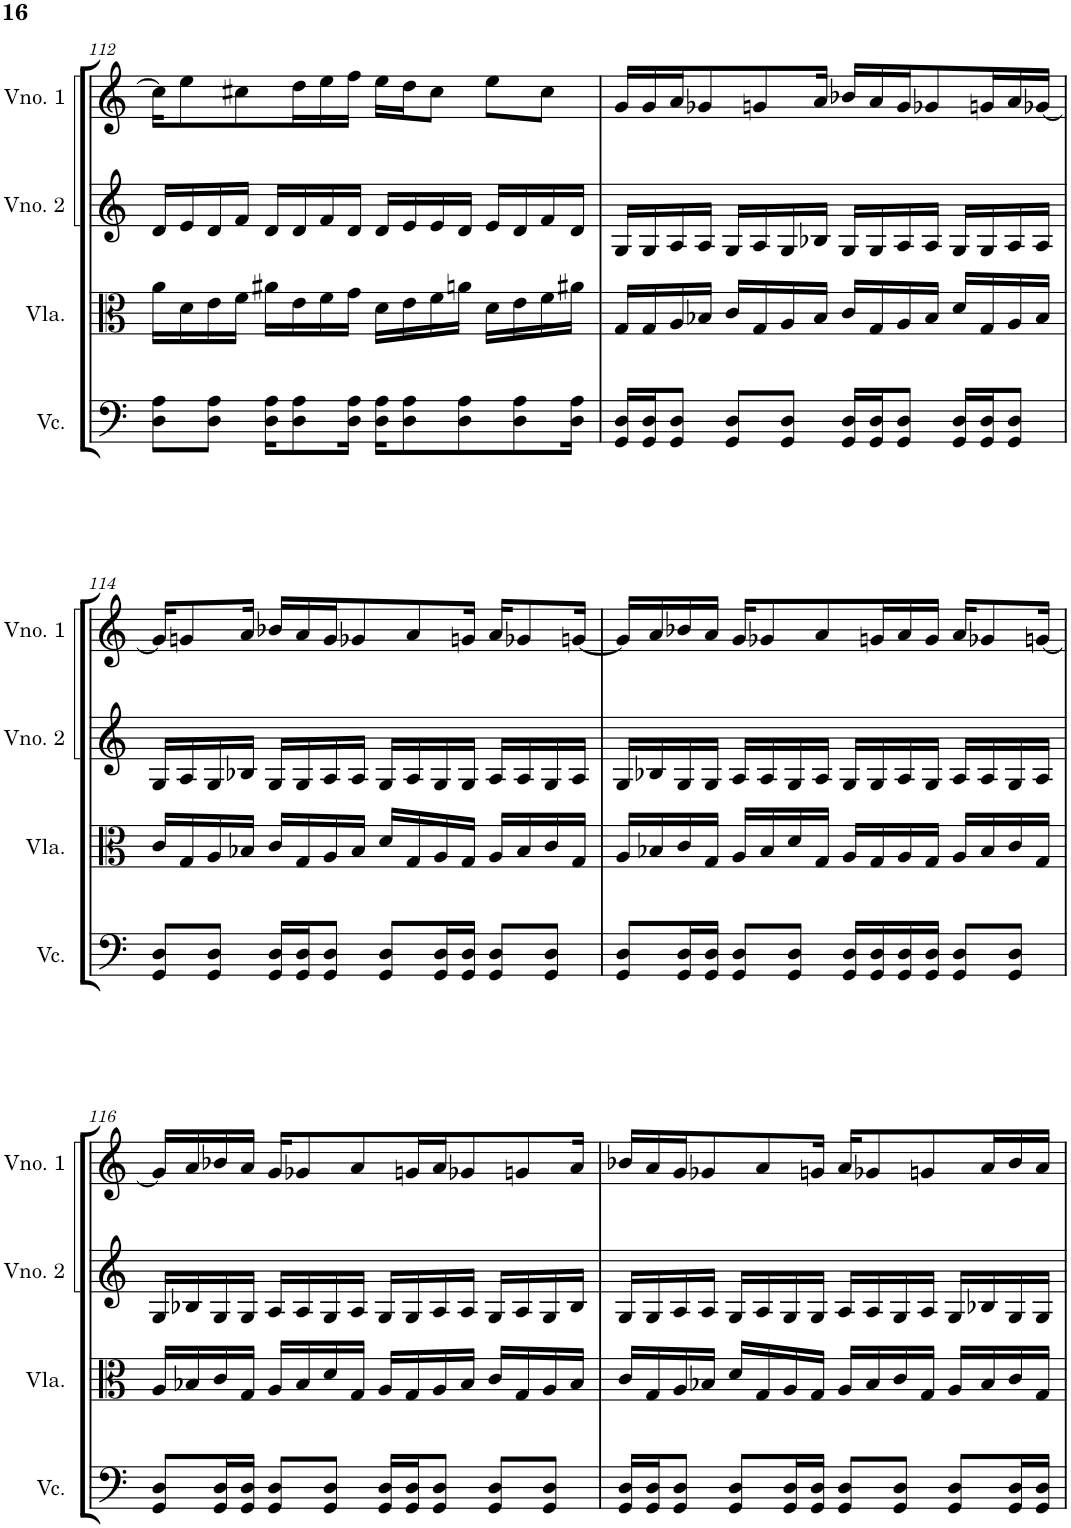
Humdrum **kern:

**kern	**kern	**kern	**kern
*part4	*part3	*part2	*part1
*staff4	*staff3	*staff2	*staff1
*I"Violoncelo	*I"Viola	*I"Violino 2	*I"Violino 1
*I'Vc.	*I'Vla.	*I'Vno. 2	*I'Vno. 1
!!LO:PB:g=z
*clefF4	*clefC3	*clefG2	*clefG2
*k[]	*k[]	*k[]	*k[]
*M4/4	*M4/4	*M4/4	*M4/4
=112	=112	=112	=112
8D\ 8A\L	16a\LL	16d/LL	16cc#\KL]
.	16d\	16e/	8ee\
8D\ 8A\J	16e\	16d/	.
.	16f\JJ	16f/JJ	8cc#X\
16D\ 16A\KL	16a#X\LL	16d/LL	.
8D\ 8A\	16e\	16d/	16dd\L
.	16f\	16f/	16ee\
16D\ 16A\Jk	16g\JJ	16d/JJ	16ff\JJ
16D\ 16A\KL	16d\LL	16d/LL	16ee\LL
8D\ 8A\	16e\	16e/	16dd\J
.	16f\	16e/	8cc#\J
8D\ 8A\	16an\JJ	16d/JJ	.
.	16d\LL	16e/LL	8ee\L
8D\ 8A\	16e\	16d/	.
.	16f\	16f/	8cc#\J
16D\ 16A\Jk	16a#X\JJ	16d/JJ	.
=113	=113	=113	=113
16GG/ 16D/LL	16G/LL	16G/LL	16g/LL
16GG/ 16D/J	16G/	16G/	16g/
8GG/ 8D/J	16A/	16A/	16a/J
.	16B-X/JJ	16A/JJ	8g-X/
8GG/ 8D/L	16c/LL	16G/LL	.
.	16G/	16A/	8gn/
8GG/ 8D/J	16A/	16G/	.
.	16B-/JJ	16B-X/JJ	16a/Jk
16GG/ 16D/LL	16c/LL	16G/LL	16b-X/LL
16GG/ 16D/J	16G/	16G/	16a/
8GG/ 8D/J	16A/	16A/	16g/J
.	16B-/JJ	16A/JJ	8g-X/
16GG/ 16D/LL	16d/LL	16G/LL	.
16GG/ 16D/J	16G/	16G/	16gn/L
8GG/ 8D/J	16A/	16A/	16a/
.	16B-/JJ	16A/JJ	[16g-X/JJ
!!LO:LB:g=z
=114	=114	=114	=114
8GG/ 8D/L	16c/LL	16G/LL	16g-/KL]
.	16G/	16A/	8gn/
8GG/ 8D/J	16A/	16G/	.
.	16B-X/JJ	16B-X/JJ	16a/Jk
16GG/ 16D/LL	16c/LL	16G/LL	16b-X/LL
16GG/ 16D/J	16G/	16G/	16a/
8GG/ 8D/J	16A/	16A/	16g/J
.	16B-/JJ	16A/JJ	8g-X/
8GG/ 8D/L	16d/LL	16G/LL	.
.	16G/	16A/	8a/
16GG/ 16D/L	16A/	16G/	.
16GG/ 16D/JJ	16G/JJ	16G/JJ	16gn/Jk
8GG/ 8D/L	16A/LL	16A/LL	16a/KL
.	16B-/	16A/	8g-X/
8GG/ 8D/J	16c/	16G/	.
.	16G/JJ	16A/JJ	[16gn/Jk
=115	=115	=115	=115
8GG/ 8D/L	16A/LL	16G/LL	16g/LL]
.	16B-X/	16B-X/	16a/
16GG/ 16D/L	16c/	16G/	16b-X/
16GG/ 16D/JJ	16G/JJ	16G/JJ	16a/JJ
8GG/ 8D/L	16A/LL	16A/LL	16g/KL
.	16B-/	16A/	8g-X/
8GG/ 8D/J	16d/	16G/	.
.	16G/JJ	16A/JJ	8a/
16GG/ 16D/LL	16A/LL	16G/LL	.
16GG/ 16D/	16G/	16G/	16gn/L
16GG/ 16D/	16A/	16A/	16a/
16GG/ 16D/JJ	16G/JJ	16G/JJ	16g/JJ
8GG/ 8D/L	16A/LL	16A/LL	16a/KL
.	16B-/	16A/	8g-X/
8GG/ 8D/J	16c/	16G/	.
.	16G/JJ	16A/JJ	[16gn/Jk
!!LO:LB:g=z
=116	=116	=116	=116
8GG/ 8D/L	16A/LL	16G/LL	16g/LL]
.	16B-X/	16B-X/	16a/
16GG/ 16D/L	16c/	16G/	16b-X/
16GG/ 16D/JJ	16G/JJ	16G/JJ	16a/JJ
8GG/ 8D/L	16A/LL	16A/LL	16g/KL
.	16B-/	16A/	8g-X/
8GG/ 8D/J	16d/	16G/	.
.	16G/JJ	16A/JJ	8a/
16GG/ 16D/LL	16A/LL	16G/LL	.
16GG/ 16D/J	16G/	16G/	16gn/L
8GG/ 8D/J	16A/	16A/	16a/J
.	16B-/JJ	16A/JJ	8g-X/
8GG/ 8D/L	16c/LL	16G/LL	.
.	16G/	16A/	8gn/
8GG/ 8D/J	16A/	16G/	.
.	16B-/JJ	16B-/JJ	16a/Jk
=117	=117	=117	=117
16GG/ 16D/LL	16c/LL	16G/LL	16b-X/LL
16GG/ 16D/J	16G/	16G/	16a/
8GG/ 8D/J	16A/	16A/	16g/J
.	16B-X/JJ	16A/JJ	8g-X/
8GG/ 8D/L	16d/LL	16G/LL	.
.	16G/	16A/	8a/
16GG/ 16D/L	16A/	16G/	.
16GG/ 16D/JJ	16G/JJ	16G/JJ	16gn/Jk
8GG/ 8D/L	16A/LL	16A/LL	16a/KL
.	16B-/	16A/	8g-X/
8GG/ 8D/J	16c/	16G/	.
.	16G/JJ	16A/JJ	8gn/
8GG/ 8D/L	16A/LL	16G/LL	.
.	16B-/	16B-X/	16a/L
16GG/ 16D/L	16c/	16G/	16b-/
16GG/ 16D/JJ	16G/JJ	16G/JJ	16a/JJ
=	=	=	=
*-	*-	*-	*-
